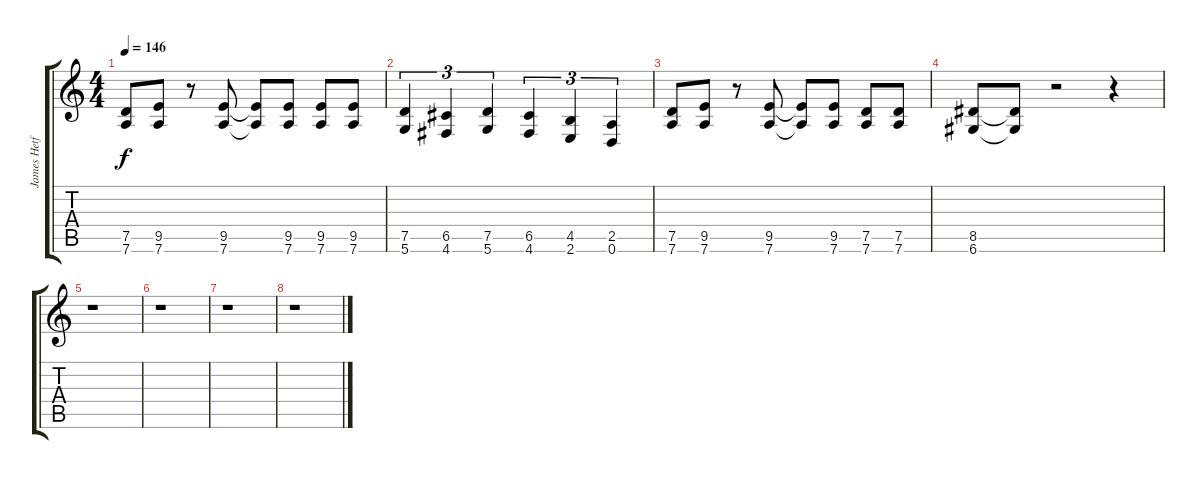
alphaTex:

\track ("James Hetfield" "James Hetf") {instrument distortionguitar}
\staff {score tabs}
\tuning (D4 A3 F3 C3 G2 D2) {hide}
\ts (4 4)
\tempo 146
\clef g2
\ks c
(7.5 7.6).8{dy f} (9.5 7.6).8 r.8 (9.5 7.6).8 (9.5{t} 7.6{t}).8 (9.5 7.6).8 (9.5 7.6).8 (9.5 7.6).8 |
(7.5 5.6).4{tu (3 2)} (6.5 4.6).4{tu (3 2)} (7.5 5.6).4{tu (3 2)} (6.5 4.6).4{tu (3 2)} (4.5 2.6).4{tu (3 2)} (2.5 0.6).4{tu (3 2)} |
(7.5 7.6).8 (9.5 7.6).8 r.8 (9.5 7.6).8 (9.5{t} 7.6{t}).8 (9.5 7.6).8 (7.5 7.6).8 (7.5 7.6).8 |
(8.5 6.6).8 (8.5{t} 6.6{t}).8 r.2 r.4 |
r.1 |
r.1 |
r.1 |
r.1
